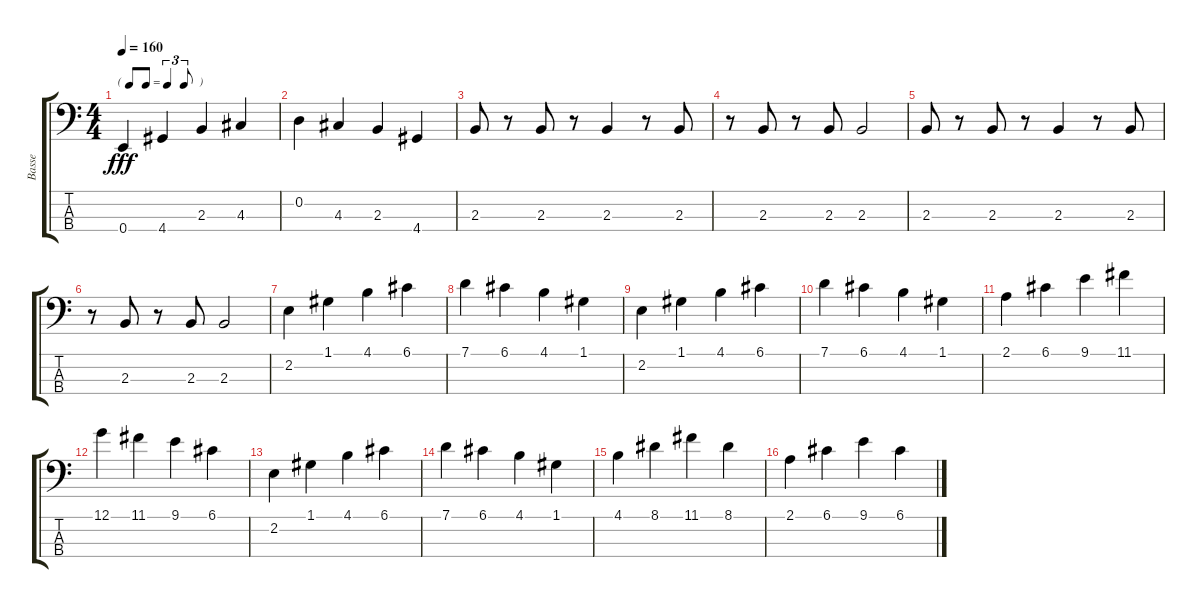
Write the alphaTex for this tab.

\track ("Basse" "Basse") {mute instrument electricbassfinger}
\staff {score tabs}
\tuning (G2 D2 A1 E1) {hide}
\ts (4 4)
\tf triplet8th
\tempo 160
\clef f4
\ks c
0.4.4{dy fff} 4.4.4 2.3.4 4.3.4 |
0.2.4 4.3.4 2.3.4 4.4.4 |
2.3.8 r.8 2.3.8 r.8 2.3.4 r.8 2.3.8 |
r.8 2.3.8 r.8 2.3.8 2.3.2 |
2.3.8 r.8 2.3.8 r.8 2.3.4 r.8 2.3.8 |
r.8 2.3.8 r.8 2.3.8 2.3.2 |
2.2.4 1.1.4 4.1.4 6.1.4 |
7.1.4 6.1.4 4.1.4 1.1.4 |
2.2.4 1.1.4 4.1.4 6.1.4 |
7.1.4 6.1.4 4.1.4 1.1.4 |
2.1.4 6.1.4 9.1.4 11.1.4 |
12.1.4 11.1.4 9.1.4 6.1.4 |
2.2.4 1.1.4 4.1.4 6.1.4 |
7.1.4 6.1.4 4.1.4 1.1.4 |
4.1.4 8.1.4 11.1.4 8.1.4 |
2.1.4 6.1.4 9.1.4 6.1.4
